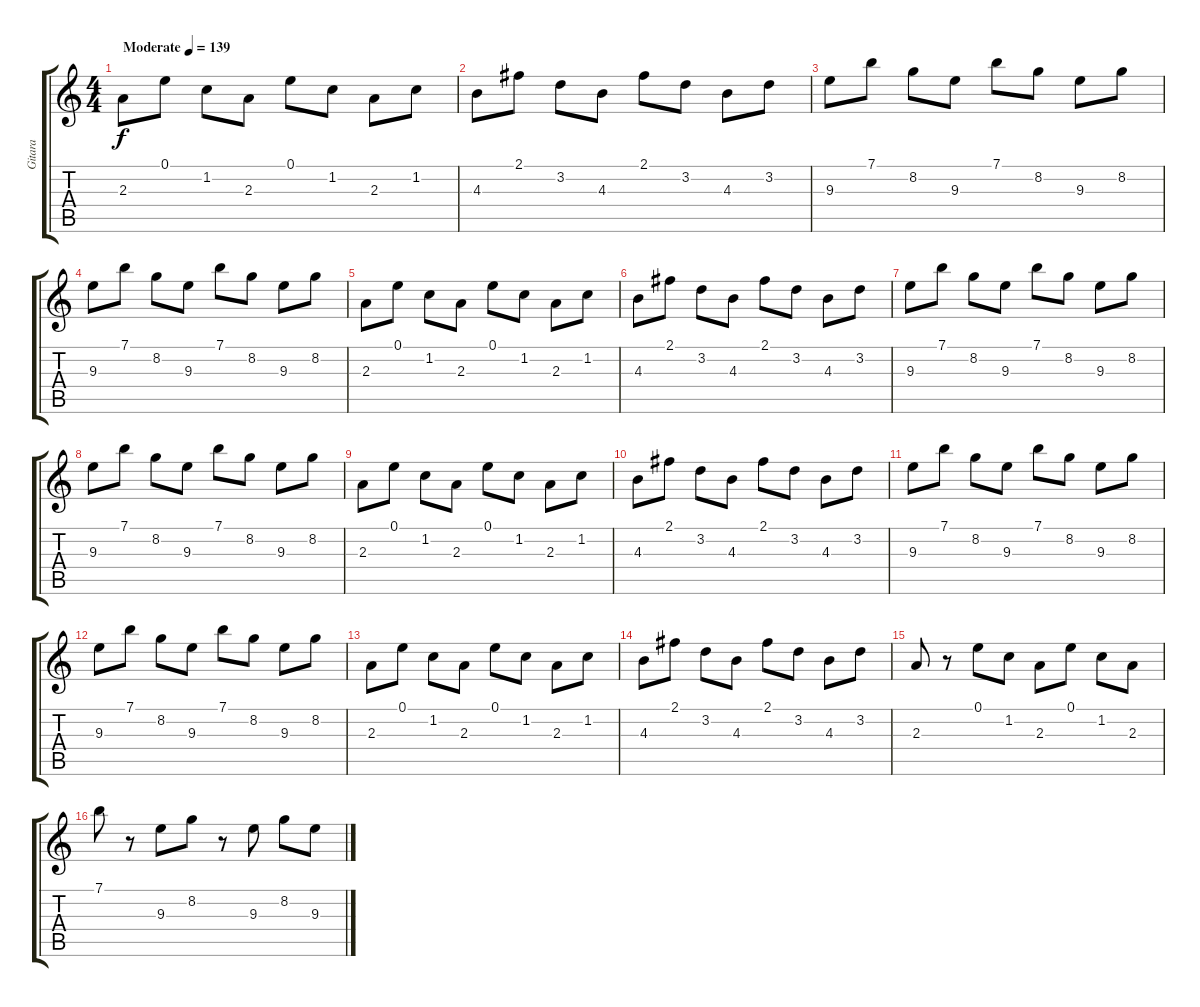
\track ("Gitara" "Gitara") {instrument acousticguitarsteel}
\staff {score tabs}
\tuning (E4 B3 G3 D3 A2 E2) {hide}
\ts (4 4)
\tempo (139 "Moderate")
\clef g2
\ks c
2.3.8{dy f instrument acousticguitarsteel} 0.1.8 1.2.8 2.3.8 0.1.8 1.2.8 2.3.8 1.2.8 |
4.3.8 2.1.8 3.2.8 4.3.8 2.1.8 3.2.8 4.3.8 3.2.8 |
9.3.8 7.1.8 8.2.8 9.3.8 7.1.8 8.2.8 9.3.8 8.2.8 |
9.3.8 7.1.8 8.2.8 9.3.8 7.1.8 8.2.8 9.3.8 8.2.8 |
2.3.8 0.1.8 1.2.8 2.3.8 0.1.8 1.2.8 2.3.8 1.2.8 |
4.3.8 2.1.8 3.2.8 4.3.8 2.1.8 3.2.8 4.3.8 3.2.8 |
9.3.8 7.1.8 8.2.8 9.3.8 7.1.8 8.2.8 9.3.8 8.2.8 |
9.3.8 7.1.8 8.2.8 9.3.8 7.1.8 8.2.8 9.3.8 8.2.8 |
2.3.8 0.1.8 1.2.8 2.3.8 0.1.8 1.2.8 2.3.8 1.2.8 |
4.3.8 2.1.8 3.2.8 4.3.8 2.1.8 3.2.8 4.3.8 3.2.8 |
9.3.8 7.1.8 8.2.8 9.3.8 7.1.8 8.2.8 9.3.8 8.2.8 |
9.3.8 7.1.8 8.2.8 9.3.8 7.1.8 8.2.8 9.3.8 8.2.8 |
2.3.8 0.1.8 1.2.8 2.3.8 0.1.8 1.2.8 2.3.8 1.2.8 |
4.3.8 2.1.8 3.2.8 4.3.8 2.1.8 3.2.8 4.3.8 3.2.8 |
2.3.8 r.8 0.1.8 1.2.8 2.3.8 0.1.8 1.2.8 2.3.8 |
7.1.8 r.8 9.3.8 8.2.8 r.8 9.3.8 8.2.8 9.3.8
